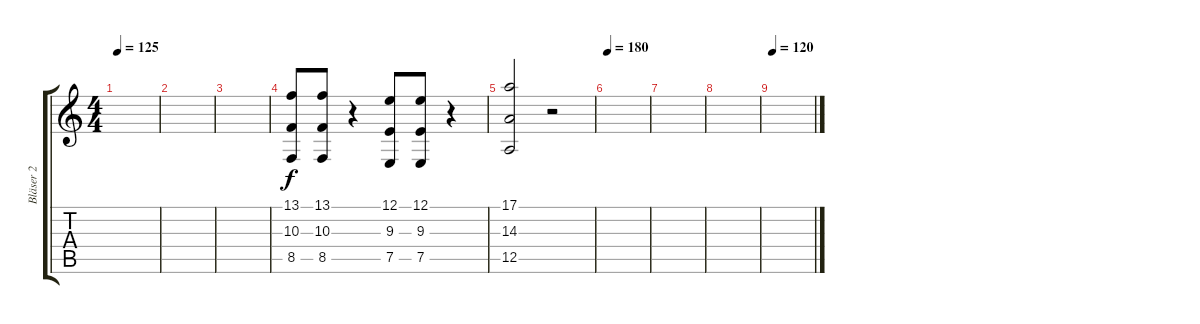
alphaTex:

\track ("Bläser 2" "Bläser 2") {instrument synthbrass1}
\staff {score tabs}
\tuning (E4 B3 G3 D3 A2 E2) {hide}
\ts (4 4)
\tempo 125
\clef g2
\ks c
|
|
|
(13.1 10.3 8.5).8 (13.1 10.3 8.5).8 r.4 (12.1 9.3 7.5).8 (12.1 9.3 7.5).8 r.4 |
(17.1 14.3 12.5).2 r.2 |
\tempo 180
|
|
|
\tempo 120
